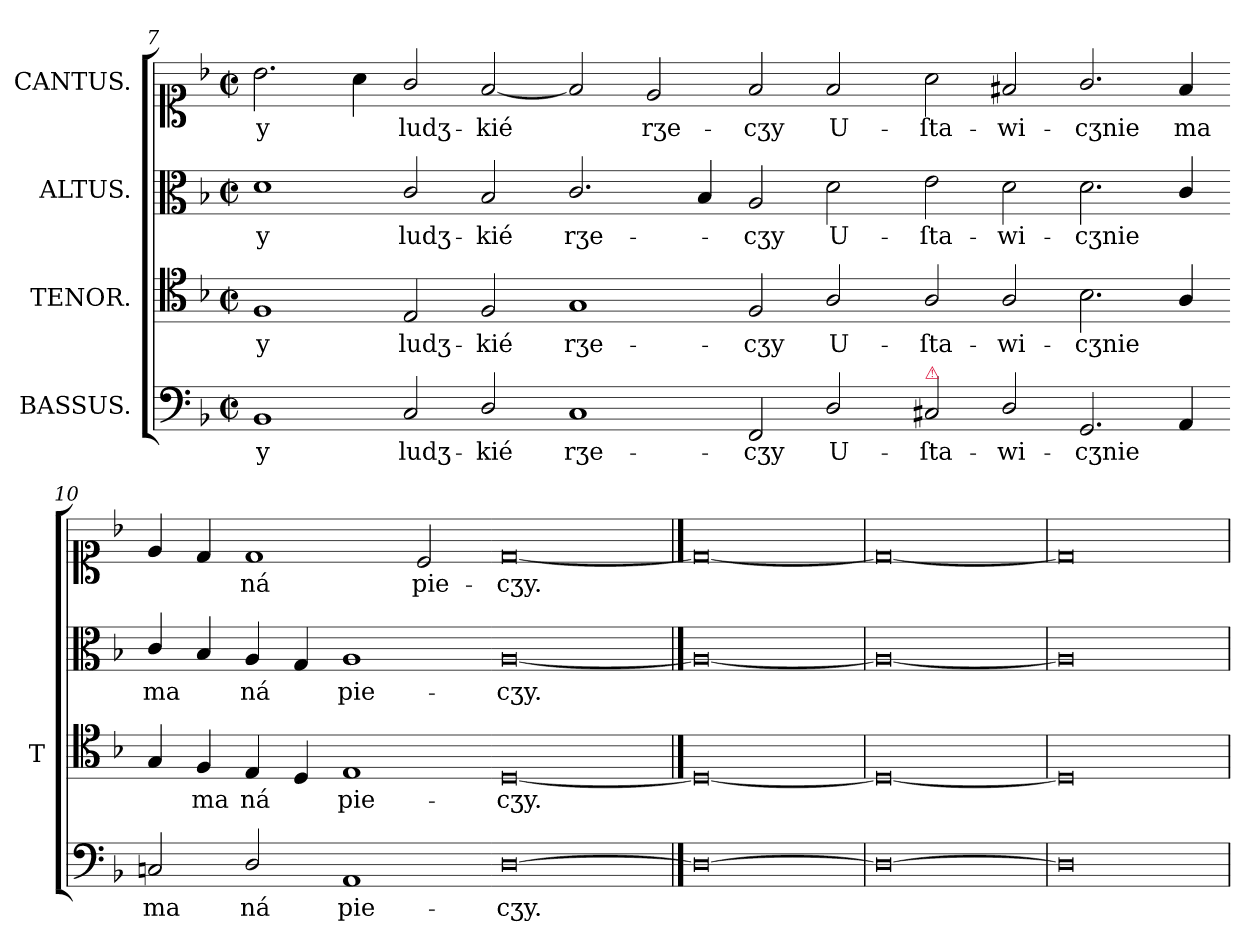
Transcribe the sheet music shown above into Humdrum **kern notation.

**kern	**text	**kern	**text	**kern	**text	**kern	**text
*part4	*part4	*part3	*part3	*part2	*part2	*part1	*part1
*staff4	*staff4	*staff3	*staff3	*staff2	*staff2	*staff1	*staff1
*I"BASSUS.	*	*I"TENOR.	*	*I"ALTUS.	*	*I"CANTUS.	*
*	*	*I'T	*	*	*	*	*
*clefF4	*	*clefC4	*	*clefC3	*	*clefC1	*
*k[b-]	*	*k[b-]	*	*k[b-]	*	*k[b-]	*
*M2/1	*	*M2/1	*	*M2/1	*	*M2/1	*
*met(c|)	*	*met(c|)	*	*met(c|)	*	*met(c|)	*
=7	=7	=7	=7	=7	=7	=7	=7
1BB-/	y	1F/	y	1d\	y	2.b-\	y
.	.	.	.	.	.	4a\	.
2C/	ludʒ-	2E/	ludʒ-	2c/	ludʒ-	2g/	ludʒ-
2D/	-kié	2F/	-kié	2B-/	-kié	[2f/	-kié
=8-	=8-	=8-	=8-	=8-	=8-	=8-	=8-
1C/	rʒe-	1G/	rʒe-	2.c/	rʒe-	2f/]	.
.	.	.	.	.	.	2e/	rʒe-
.	.	.	.	4B-/	.	.	.
2FF/	-cʒy	2F/	-cʒy	2A/	-cʒy	2f/	-cʒy
2D/	U-	2A/	U-	2d\	U-	2f/	U-
=9-	=9-	=9-	=9-	=9-	=9-	=9-	=9-
!LO:TX:a:color=crimson:t=⚠	!	!	!	!	!	!	!
2C#X/	-ſta-	2A/	-ſta-	2e\	-ſta-	2a\	-ſta-
2D/	-wi-	2A/	-wi-	2d\	-wi-	2f#X/	-wi-
2.GG/	-cʒnie	2.B-\	-cʒnie	2.d\	-cʒnie	2.g/	-cʒnie
4AA/	.	4A/	.	4c/	.	4f#/	ma
=10-	=10-	=10-	=10-	=10-	=10-	=10-	=10-
2Cn/	ma	4G/	.	4c/	ma	4e/	.
.	.	4F/	ma	4B-/	.	4d/	.
2D/	ná	4E/	ná	4A/	ná	1d/	ná
.	.	4D/	.	4G/	.	.	.
1AA/	pie-	1E/	pie-	1A/	pie-	.	.
.	.	.	.	.	.	2c/	pie-
=11-	=11-	=11-	=11-	=11-	=11-	=11-	=11-
[0D\	-cʒy.	[0D/	-cʒy.	[0A/	-cʒy.	[0d/	-cʒy.
==12	==12	==12	==12	==12	==12	==12	==12
0D\_	.	0D/_	.	0A/_	.	0d/_	.
=13	=13	=13	=13	=13	=13	=13	=13
0D\_	.	0D/_	.	0A/_	.	0d/_	.
=14	=14	=14	=14	=14	=14	=14	=14
0D\]	.	0D/]	.	0A/]	.	0d/]	.
=	=	=	=	=	=	=	=
*-	*-	*-	*-	*-	*-	*-	*-
